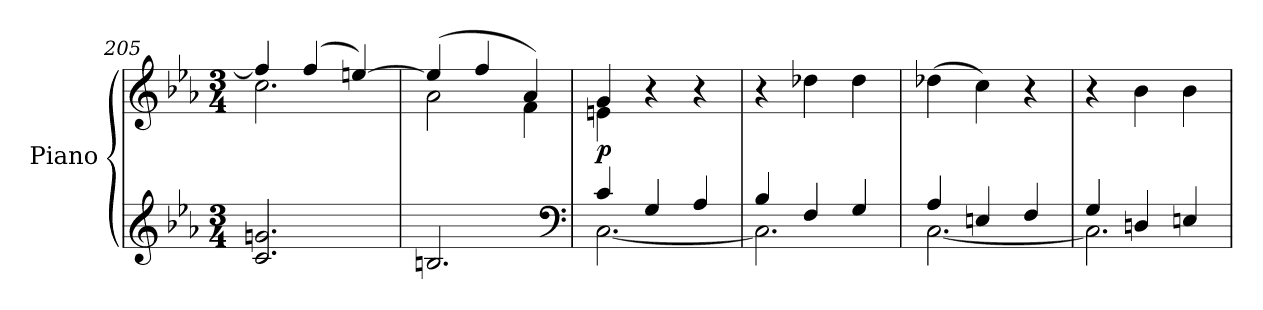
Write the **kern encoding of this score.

**kern	**kern	**dynam
*part1	*part1	*part1
*staff2	*staff1	*staff1/2
*I"Piano	*	*
*I'Pno	*	*
*clefG2	*clefG2	*
*k[b-e-a-]	*k[b-e-a-]	*
*E-:	*E-:	*
*M3/4	*M3/4	*
=205	=205	=205
*	*^	*
2.c/ 2.gn/	4ff/]	2.cc\	.
.	(4ff/	.	.
.	[4een/)	.	.
!!LO:LB:g=z	!!
=206	=206	=206	=206
2.Bn/	(4ee/]	2a-\	.
.	4ff/	.	.
.	4a-/)	4f\	.
*clefF4	*	*	*
=207	=207	=207	=207
*^	*	*	*
!	!	!	!	!LO:DY:b
4c/	[2.C\	4g/	4en\	p
4G/	.	4r	2ryy	.
4A-/	.	4r	.	.
*	*	*v	*v	*
=208	=208	=208	=208
4B-/	2.C\]	4r	.
4F/	.	4dd-X\	.
4G/	.	4dd-\	.
=209	=209	=209	=209
4A-/	[2.C\	(4dd-X\	.
4En/	.	4cc\)	.
4F/	.	4r	.
=210	=210	=210	=210
4G/	2.C\]	4r	.
4Dn/	.	4b-\	.
4En/	.	4b-\	.
*v	*v	*	*
=	=	=
*-	*-	*-
